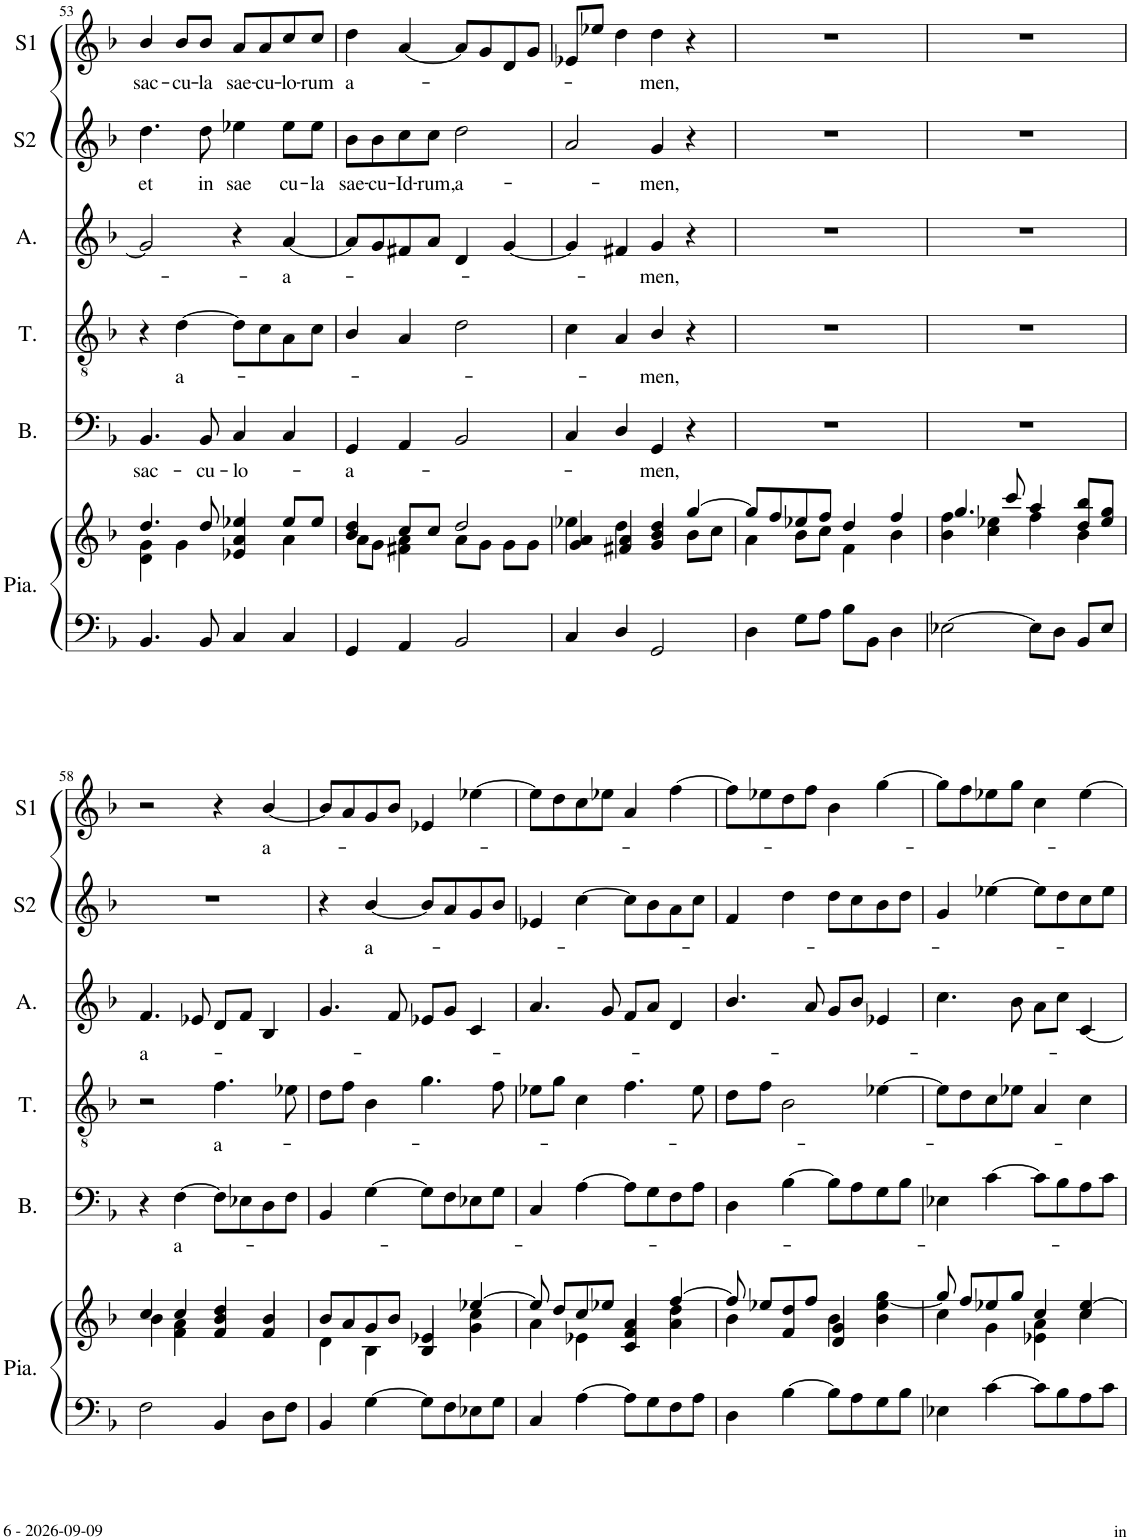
**kern	**kern	**kern	**text	**kern	**text	**kern	**text	**kern	**text	**kern	**text
*part6	*part6	*part5	*part5	*part4	*part4	*part3	*part3	*part2	*part2	*part1	*part1
*staff7	*staff6	*staff5	*staff5	*staff4	*staff4	*staff3	*staff3	*staff2	*staff2	*staff1	*staff1
*I"Piano	*	*I"Basse	*	*I"Ténor	*	*I"Alto	*	*I"Soprano 2	*	*I"Soprano 1	*
*I'Pia.	*	*I'B.	*	*I'T.	*	*I'A.	*	*I'S2	*	*I'S1	*
!!LO:PB:g=z
*clefF4	*clefG2	*clefF4	*	*clefGv2	*	*clefG2	*	*clefG2	*	*clefG2	*
*k[b-]	*k[b-]	*k[b-]	*	*k[b-]	*	*k[b-]	*	*k[b-]	*	*k[b-]	*
*M4/4	*M4/4	*M4/4	*	*M4/4	*	*M4/4	*	*M4/4	*	*M4/4	*
*met(c)	*met(c)	*met(c)	*	*met(c)	*	*met(c)	*	*met(c)	*	*met(c)	*
=53	=53	=53	=53	=53	=53	=53	=53	=53	=53	=53	=53
*	*^	*	*	*	*	*	*	*	*	*	*
!	!	!	!	!LO:LY:b	!	!	!	!	!	!LO:LY:b	!	!LO:LY:b
4.BB-/	4.dd/	4d\ 4g\	4.BB-/	sac-	4r	.	2g/]	.	4.dd\	et	4b-/	sac-
!	!	!	!	!	!	!LO:LY:b	!	!	!	!	!	!LO:LY:b
.	.	4g\	.	.	[4d\	a-	.	.	.	.	8b-/L	-cu-
!	!	!	!	!LO:LY:b	!	!	!	!	!	!LO:LY:b	!	!LO:LY:b
8BB-/	8dd/	.	8BB-/	-cu-	.	.	.	.	8dd\	in	8b-/J	-la
!	!	!	!	!LO:LY:b	!	!	!	!	!	!LO:LY:b	!	!LO:LY:b
4C/	4ee-X/	4e-X/ 4a/	4C/	-lo-	8d\L]	.	4r	.	4ee-X\	sae	8a/L	sae-
!	!	!	!	!	!	!	!	!	!	!	!	!LO:LY:b
.	.	.	.	.	8c\	.	.	.	.	.	8a/	-cu-
!	!	!	!	!	!	!	!	!LO:LY:b	!	!LO:LY:b	!	!LO:LY:b
4C/	8ee-/L	4a\	4C/	.	8A\	.	[4a/	-a-	8ee-\L	cu-	8cc/	-lo-
!	!	!	!	!	!	!	!	!	!	!LO:LY:b	!	!LO:LY:b
.	8ee-/J	.	.	.	8c\J	.	.	.	8ee-\J	-la	8cc/J	-rum
=54	=54	=54	=54	=54	=54	=54	=54	=54	=54	=54	=54	=54
!	!	!	!	!LO:LY:b	!	!	!	!	!	!LO:LY:b	!	!LO:LY:b
4GG/	4b-/ 4dd/	8a\L	4GG/	-a-	4B-/	.	8a/L]	.	8b-\L	sae-	4dd\	a-
!	!	!	!	!	!	!	!	!	!	!LO:LY:b	!	!
.	.	8g\J	.	.	.	.	8g/	.	8b-\	-cu-	.	.
!	!	!	!	!	!	!	!	!	!	!LO:LY:b	!	!
4AA/	8cc/L	4f#X\ 4a\	4AA/	.	4A/	.	8f#X/	.	8cc\	-Id-	[4a/	.
!	!	!	!	!	!	!	!	!	!	!LO:LY:b	!	!
.	8cc/J	.	.	.	.	.	8a/J	.	8cc\J	-rum,	.	.
!	!	!	!	!	!	!	!	!	!	!LO:LY:b	!	!
2BB-/	2dd/	8a\L	2BB-/	.	2d\	.	4d/	.	2dd\	a-	8a/L]	.
.	.	8g\J	.	.	.	.	.	.	.	.	8g/	.
.	.	8g\L	.	.	.	.	[4g/	.	.	.	8d/	.
.	.	8g\J	.	.	.	.	.	.	.	.	8g/J	.
=55	=55	=55	=55	=55	=55	=55	=55	=55	=55	=55	=55	=55
4C/	4ee-X\	4g/ 4a/	4C/	.	4c\	.	4g/]	.	2a/	.	8e-X/L	.
.	.	.	.	.	.	.	.	.	.	.	8ee-X/J	.
4D/	4dd\	4f#X/ 4a/	4D/	.	4A/	.	4f#X/	.	.	.	4dd\	.
!	!	!	!	!LO:LY:b	!	!LO:LY:b	!	!LO:LY:b	!	!LO:LY:b	!	!LO:LY:b
2GG/	4dd/	4g/ 4b-/	4GG/	-men,	4B-/	-men,	4g/	-men,	4g/	-men,	4dd\	-men,
.	[4gg/	8b-\L	4r	.	4r	.	4r	.	4r	.	4r	.
.	.	8cc\J	.	.	.	.	.	.	.	.	.	.
=56	=56	=56	=56	=56	=56	=56	=56	=56	=56	=56	=56	=56
4D\	8gg/L]	4a\	1r	.	1r	.	1r	.	1r	.	1r	.
.	8ff/	.	.	.	.	.	.	.	.	.	.	.
8G\L	8ee-X/	8b-\L	.	.	.	.	.	.	.	.	.	.
8A\J	8ff/J	8cc\J	.	.	.	.	.	.	.	.	.	.
8B-\L	4dd/	4f\	.	.	.	.	.	.	.	.	.	.
8BB-\J	.	.	.	.	.	.	.	.	.	.	.	.
4D\	4ff/	4b-\	.	.	.	.	.	.	.	.	.	.
=57	=57	=57	=57	=57	=57	=57	=57	=57	=57	=57	=57	=57
[2E-X\	4.gg/	4b-\ 4ff\	1r	.	1r	.	1r	.	1r	.	1r	.
.	.	4cc\ 4ee-X\	.	.	.	.	.	.	.	.	.	.
.	8ccc/	.	.	.	.	.	.	.	.	.	.	.
8E-\L]	4aa/	4ff\	.	.	.	.	.	.	.	.	.	.
8D\J	.	.	.	.	.	.	.	.	.	.	.	.
8BB-/L	8dd/ 8bb-/L	4b-\	.	.	.	.	.	.	.	.	.	.
8E-/J	8ee-/ 8gg/J	.	.	.	.	.	.	.	.	.	.	.
!!LO:LB:g=z
=58	=58	=58	=58	=58	=58	=58	=58	=58	=58	=58	=58	=58
!	!	!	!	!	!	!	!	!LO:LY:b	!	!	!	!
2F\	4cc/	4b-\	4r	.	2r	.	4.f/	a-	1r	.	2r	.
!	!	!	!	!LO:LY:b	!	!	!	!	!	!	!	!
.	4cc/	4f\ 4a\	[4F\	a-	.	.	.	.	.	.	.	.
.	.	.	.	.	.	.	8e-X/	.	.	.	.	.
!	!	!	!	!	!	!LO:LY:b	!	!	!	!	!	!
4BB-/	4f/ 4b-/ 4dd/	4ryy	8F\L]	.	4.f\	a-	8d/L	.	.	.	4r	.
.	.	.	8E-X\	.	.	.	8f/J	.	.	.	.	.
!	!	!	!	!	!	!	!	!	!	!	!	!LO:LY:b
8D\L	4b-/	4f/	8D\	.	.	.	4B-/	.	.	.	[4b-/	a-
8F\J	.	.	8F\J	.	8e-X\	.	.	.	.	.	.	.
=59	=59	=59	=59	=59	=59	=59	=59	=59	=59	=59	=59	=59
4BB-/	8b-/L	4d\	4BB-/	.	8d\L	.	4.g/	.	4r	.	8b-/L]	.
.	8a/	.	.	.	8f\J	.	.	.	.	.	8a/	.
!	!	!	!	!	!	!	!	!	!	!LO:LY:b	!	!
[4G\	8g/	4B-\	[4G\	.	4B-\	.	.	.	[4b-/	a-	8g/	.
.	8b-/J	.	.	.	.	.	8f/	.	.	.	8b-/J	.
8G\L]	4e-X/	4B-/	8G\L]	.	4.g\	.	8e-X/L	.	8b-/L]	.	4e-X/	.
8F\	.	.	8F\	.	.	.	8g/J	.	8a/	.	.	.
8E-X\	[4ee-X/	4g\ 4cc\	8E-X\	.	.	.	4c/	.	8g/	.	[4ee-X\	.
8G\J	.	.	8G\J	.	8f\	.	.	.	8b-/J	.	.	.
=60	=60	=60	=60	=60	=60	=60	=60	=60	=60	=60	=60	=60
4C/	8ee-/]	4a\	4C/	.	8e-X\L	.	4.a/	.	4e-X/	.	8ee-\L]	.
.	8dd/L	.	.	.	8g\J	.	.	.	.	.	8dd\	.
[4A\	8cc/	4e-X\	[4A\	.	4c\	.	.	.	[4cc\	.	8cc\	.
.	8ee-X/J	.	.	.	.	.	8g/	.	.	.	8ee-X\J	.
8A\L]	4a/	4c/ 4f/	8A\L]	.	4.f\	.	8f/L	.	8cc\L]	.	4a/	.
8G\	.	.	8G\	.	.	.	8a/J	.	8b-\	.	.	.
8F\	[4ff/	4a\ 4dd\	8F\	.	.	.	4d/	.	8a\	.	[4ff\	.
8A\J	.	.	8A\J	.	8e-\	.	.	.	8cc\J	.	.	.
=61	=61	=61	=61	=61	=61	=61	=61	=61	=61	=61	=61	=61
4D\	8ff/]	4b-\	4D\	.	8d\L	.	4.b-/	.	4f/	.	8ff\L]	.
.	8ee-X/L	.	.	.	8f\J	.	.	.	.	.	8ee-X\	.
[4B-\	8dd/	4f/	[4B-\	.	2B-\	.	.	.	4dd\	.	8dd\	.
.	8ff/J	.	.	.	.	.	8a/	.	.	.	8ff\J	.
8B-\L]	4b-\	4d/ 4g/	8B-\L]	.	.	.	8g/L	.	8dd\L	.	4b-\	.
8A\	.	.	8A\	.	.	.	8b-/J	.	8cc\	.	.	.
8G\	[4gg\	4b-\ 4ee-\	8G\	.	[4e-X\	.	4e-X/	.	8b-\	.	[4gg\	.
8B-\J	.	.	8B-\J	.	.	.	.	.	8dd\J	.	.	.
=62	=62	=62	=62	=62	=62	=62	=62	=62	=62	=62	=62	=62
4E-X\	8gg/]	4cc\	4E-X\	.	8e-\L]	.	4.cc\	.	4g/	.	8gg\L]	.
.	8ff/L	.	.	.	8d\	.	.	.	.	.	8ff\	.
[4c\	8ee-X/	4g\	[4c\	.	8c\	.	.	.	[4ee-X\	.	8ee-X\	.
.	8gg/J	.	.	.	8e-X\J	.	8b-\	.	.	.	8gg\J	.
8c\L]	4cc/	4e-X\ 4a\	8c\L]	.	4A/	.	8a\L	.	8ee-\L]	.	4cc\	.
8B-\	.	.	8B-\	.	.	.	8cc\J	.	8dd\	.	.	.
8A\	4cc/ [4ee-/	4cc\	8A\	.	4c\	.	[4c/	.	8cc\	.	[4ee-\	.
8c\J	.	.	8c\J	.	.	.	.	.	8ee-\J	.	.	.
*	*v	*v	*	*	*	*	*	*	*	*	*	*
=	=	=	=	=	=	=	=	=	=	=	=
*-	*-	*-	*-	*-	*-	*-	*-	*-	*-	*-	*-
